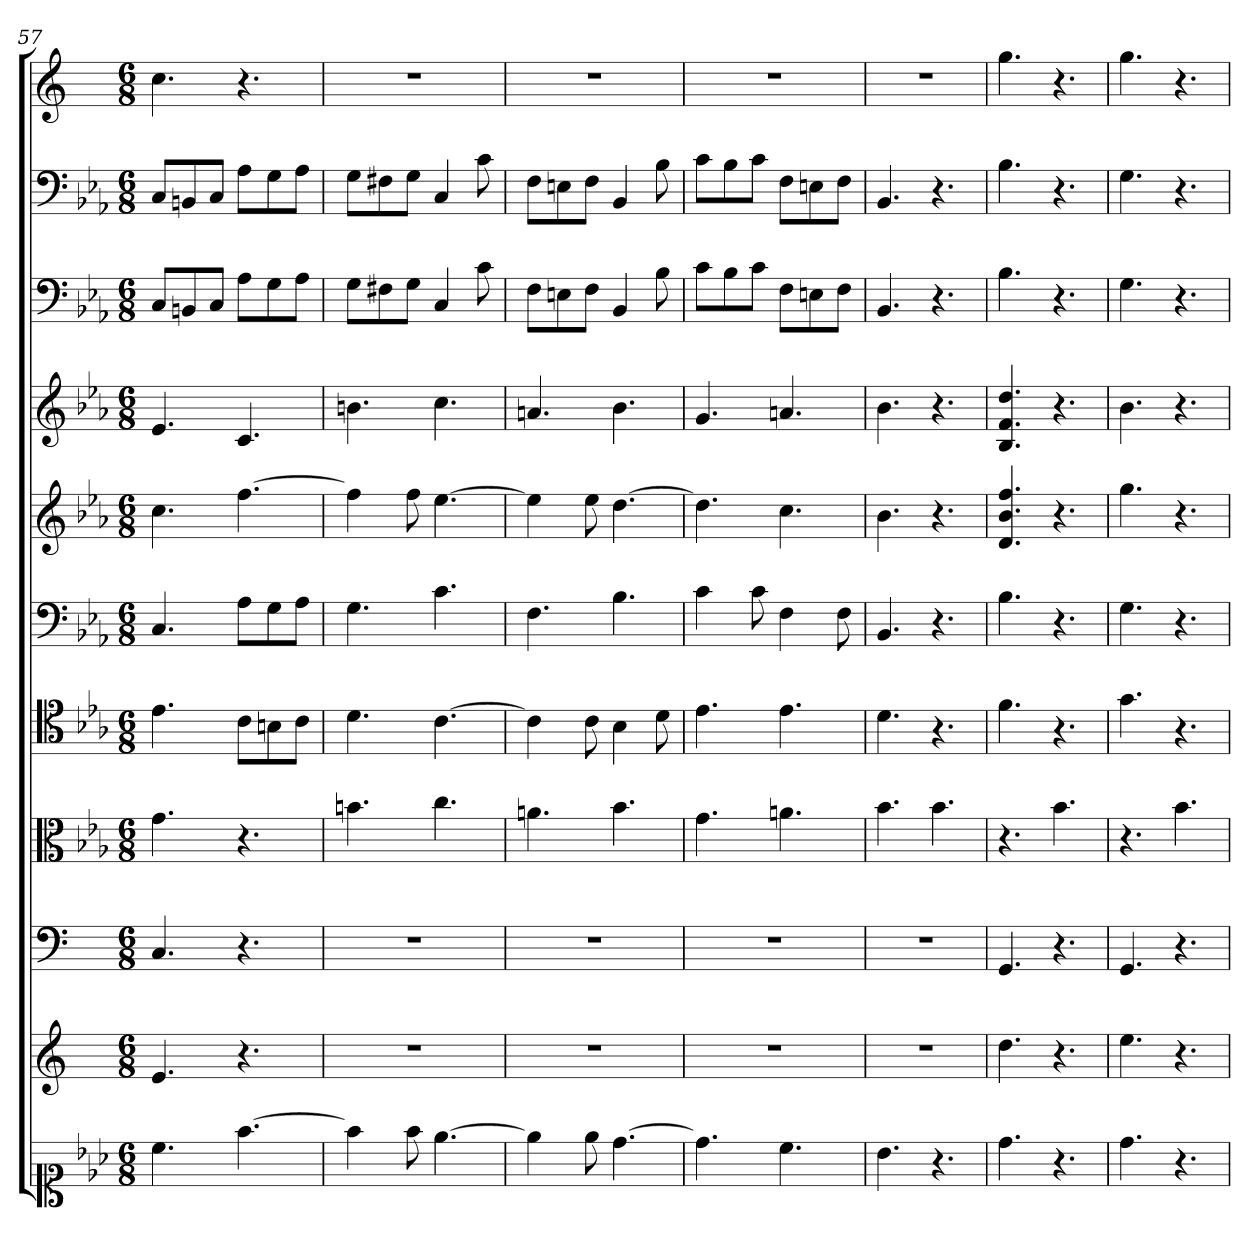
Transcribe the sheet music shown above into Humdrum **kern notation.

**kern	**kern	**kern	**kern	**kern	**kern	**kern	**kern	**kern	**kern	**kern
*part11	*part10	*part9	*part8	*part7	*part6	*part5	*part4	*part3	*part2	*part1
*staff11	*staff10	*staff9	*staff8	*staff7	*staff6	*staff5	*staff4	*staff3	*staff2	*staff1
*clefC1	*	*	*clefC3	*clefC4	*	*	*	*	*	*
*k[b-e-a-]	*k[]	*k[]	*k[b-e-a-]	*k[b-e-a-]	*k[b-e-a-]	*k[b-e-a-]	*k[b-e-a-]	*k[b-e-a-]	*k[b-e-a-]	*k[]
*M6/8	*M6/8	*M6/8	*M6/8	*M6/8	*M6/8	*M6/8	*M6/8	*M6/8	*M6/8	*M6/8
=57	=57	=57	=57	=57	=57	=57	=57	=57	=57	=57
4.cc	4.e	4.C	4.g	4.e-	4.C	4.cc	4.e-	8CL	8CL	4.cc
.	.	.	.	.	.	.	.	8BBn	8BBn	.
.	.	.	.	.	.	.	.	8CJ	8CJ	.
[4.ff	4.r	4.r	4.r	8c\L	8A-L	[4.ff	4.c	8A-L	8A-L	4.r
.	.	.	.	8Bn\	8G	.	.	8G	8G	.
.	.	.	.	8c\J	8A-J	.	.	8A-J	8A-J	.
=58	=58	=58	=58	=58	=58	=58	=58	=58	=58	=58
4ff]	2.r	2.r	4.bn	4.d	4.G	4ff]	4.bn	8GL	8GL	2.r
.	.	.	.	.	.	.	.	8F#X	8F#X	.
8ff	.	.	.	.	.	8ff	.	8GJ	8GJ	.
[4.ee-	.	.	4.cc	[4.c	4.c	[4.ee-	4.cc	4C	4C	.
.	.	.	.	.	.	.	.	8c	8c	.
=59	=59	=59	=59	=59	=59	=59	=59	=59	=59	=59
4ee-]	2.r	2.r	4.an	4c]	4.F	4ee-]	4.an	8FL	8FL	2.r
.	.	.	.	.	.	.	.	8En	8En	.
8ee-	.	.	.	8c	.	8ee-	.	8FJ	8FJ	.
[4.dd	.	.	4.b-	4B-	4.B-	[4.dd	4.b-	4BB-	4BB-	.
.	.	.	.	8d	.	.	.	8B-	8B-	.
=60	=60	=60	=60	=60	=60	=60	=60	=60	=60	=60
4.dd]	2.r	2.r	4.g	4.e-	4c	4.dd]	4.g	8cL	8cL	2.r
.	.	.	.	.	.	.	.	8B-	8B-	.
.	.	.	.	.	8c	.	.	8cJ	8cJ	.
4.cc	.	.	4.an	4.e-	4F	4.cc	4.an	8FL	8FL	.
.	.	.	.	.	.	.	.	8En	8En	.
.	.	.	.	.	8F	.	.	8FJ	8FJ	.
=61	=61	=61	=61	=61	=61	=61	=61	=61	=61	=61
4.b-	2.r	2.r	4.b-	4.d	4.BB-	4.b-	4.b-	4.BB-	4.BB-	2.r
4.r	.	.	4.b-	4.r	4.r	4.r	4.r	4.r	4.r	.
=62	=62	=62	=62	=62	=62	=62	=62	=62	=62	=62
4.dd	4.dd	4.GG	4.r	4.f	4.B-	4.d 4.b- 4.ff	4.B- 4.f 4.dd	4.B-	4.B-	4.gg
4.r	4.r	4.r	4.b-	4.r	4.r	4.r	4.r	4.r	4.r	4.r
=63	=63	=63	=63	=63	=63	=63	=63	=63	=63	=63
4.dd	4.ee	4.GG	4.r	4.g	4.G	4.gg	4.b-	4.G	4.G	4.gg
4.r	4.r	4.r	4.b-	4.r	4.r	4.r	4.r	4.r	4.r	4.r
=	=	=	=	=	=	=	=	=	=	=
*-	*-	*-	*-	*-	*-	*-	*-	*-	*-	*-
